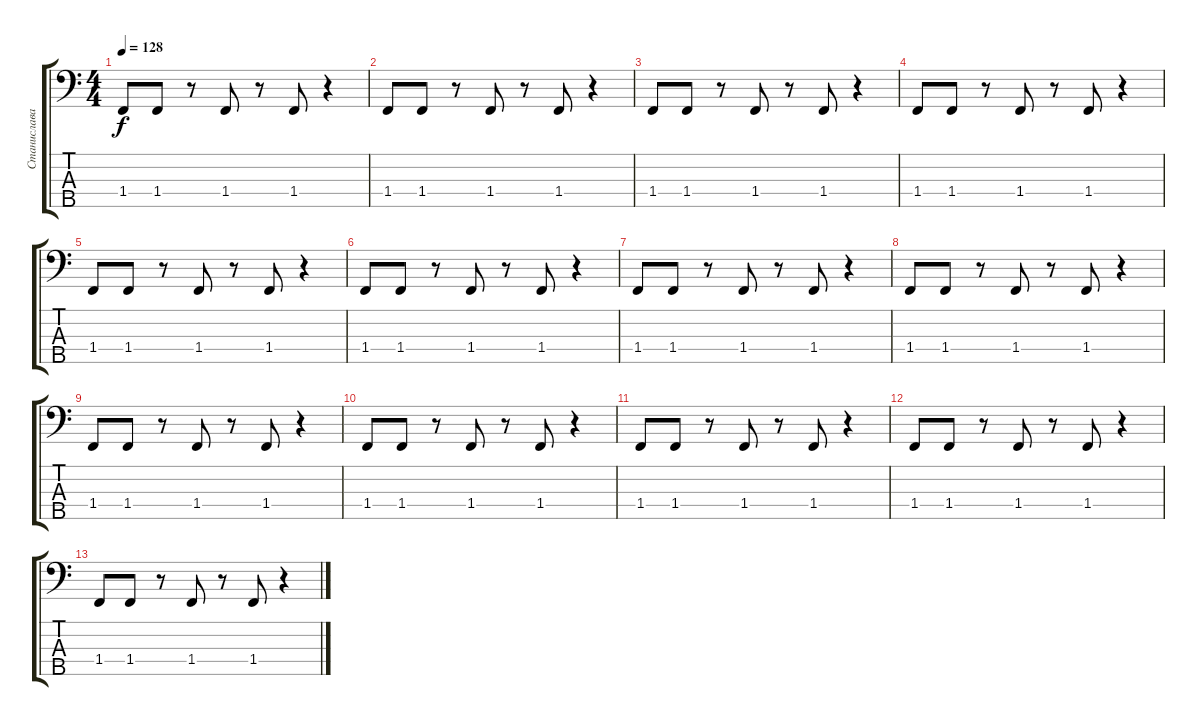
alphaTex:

\track ("Станислава Матвеева (бас-гитара)" "Станислава") {instrument electricbasspick}
\staff {score tabs}
\tuning (G2 D2 A1 E1 B0) {hide}
\ts (4 4)
\tempo 128
\clef f4
\ks c
1.4.8{dy f} 1.4.8 r.8 1.4.8 r.8 1.4.8 r.4 |
1.4.8 1.4.8 r.8 1.4.8 r.8 1.4.8 r.4 |
1.4.8 1.4.8 r.8 1.4.8 r.8 1.4.8 r.4 |
1.4.8 1.4.8 r.8 1.4.8 r.8 1.4.8 r.4 |
1.4.8 1.4.8 r.8 1.4.8 r.8 1.4.8 r.4 |
1.4.8 1.4.8 r.8 1.4.8 r.8 1.4.8 r.4 |
1.4.8 1.4.8 r.8 1.4.8 r.8 1.4.8 r.4 |
1.4.8 1.4.8 r.8 1.4.8 r.8 1.4.8 r.4 |
1.4.8 1.4.8 r.8 1.4.8 r.8 1.4.8 r.4 |
1.4.8 1.4.8 r.8 1.4.8 r.8 1.4.8 r.4 |
1.4.8 1.4.8 r.8 1.4.8 r.8 1.4.8 r.4 |
1.4.8 1.4.8 r.8 1.4.8 r.8 1.4.8 r.4 |
1.4.8 1.4.8 r.8 1.4.8 r.8 1.4.8 r.4
